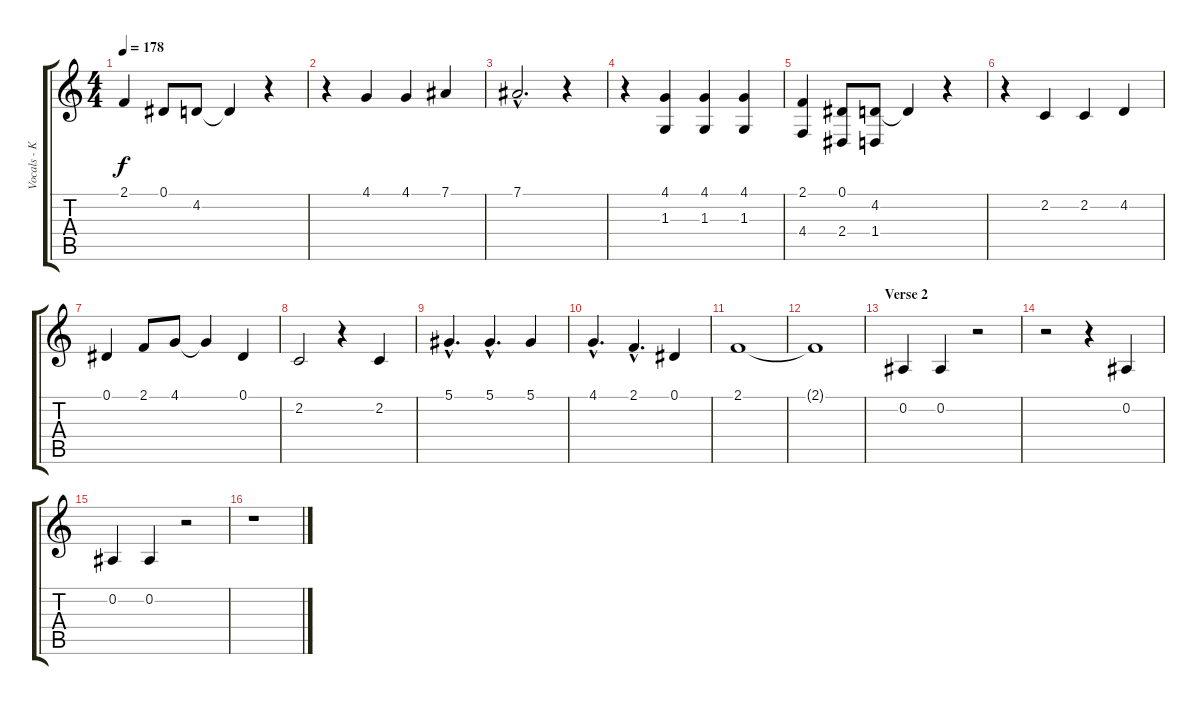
\track ("Vocals - Kai Hansen" "Vocals - K") {instrument bassoon}
\staff {score tabs}
\tuning (Eb4 Bb3 Gb3 Db3 Ab2 Eb2) {hide}
\ts (4 4)
\tempo 178
\clef g2
\ks c
2.1.4{dy f} 0.1.8 4.2.8 4.2{t}.4 r.4 |
r.4 4.1.4 4.1.4 7.1.4 |
7.1{hac}.2{d} r.4 |
r.4 (4.1 1.3).4 (4.1 1.3).4 (4.1 1.3).4 |
(2.1 4.4).4 (0.1 2.4).8 (4.2 1.4).8 4.2{t}.4 r.4 |
r.4 2.2.4 2.2.4 4.2.4 |
0.1.4 2.1.8 4.1.8 4.1{t}.4 0.1.4 |
2.2.2 r.4 2.2.4 |
5.1{hac}.4{d} 5.1{hac}.4{d} 5.1.4 |
4.1{hac}.4{d} 2.1{hac}.4{d} 0.1.4 |
2.1.1 |
2.1{t}.1 |
\section ("" "Verse 2")
0.2.4 0.2.4 r.2 |
r.2 r.4 0.2.4 |
0.2.4 0.2.4 r.2 |
r.1
